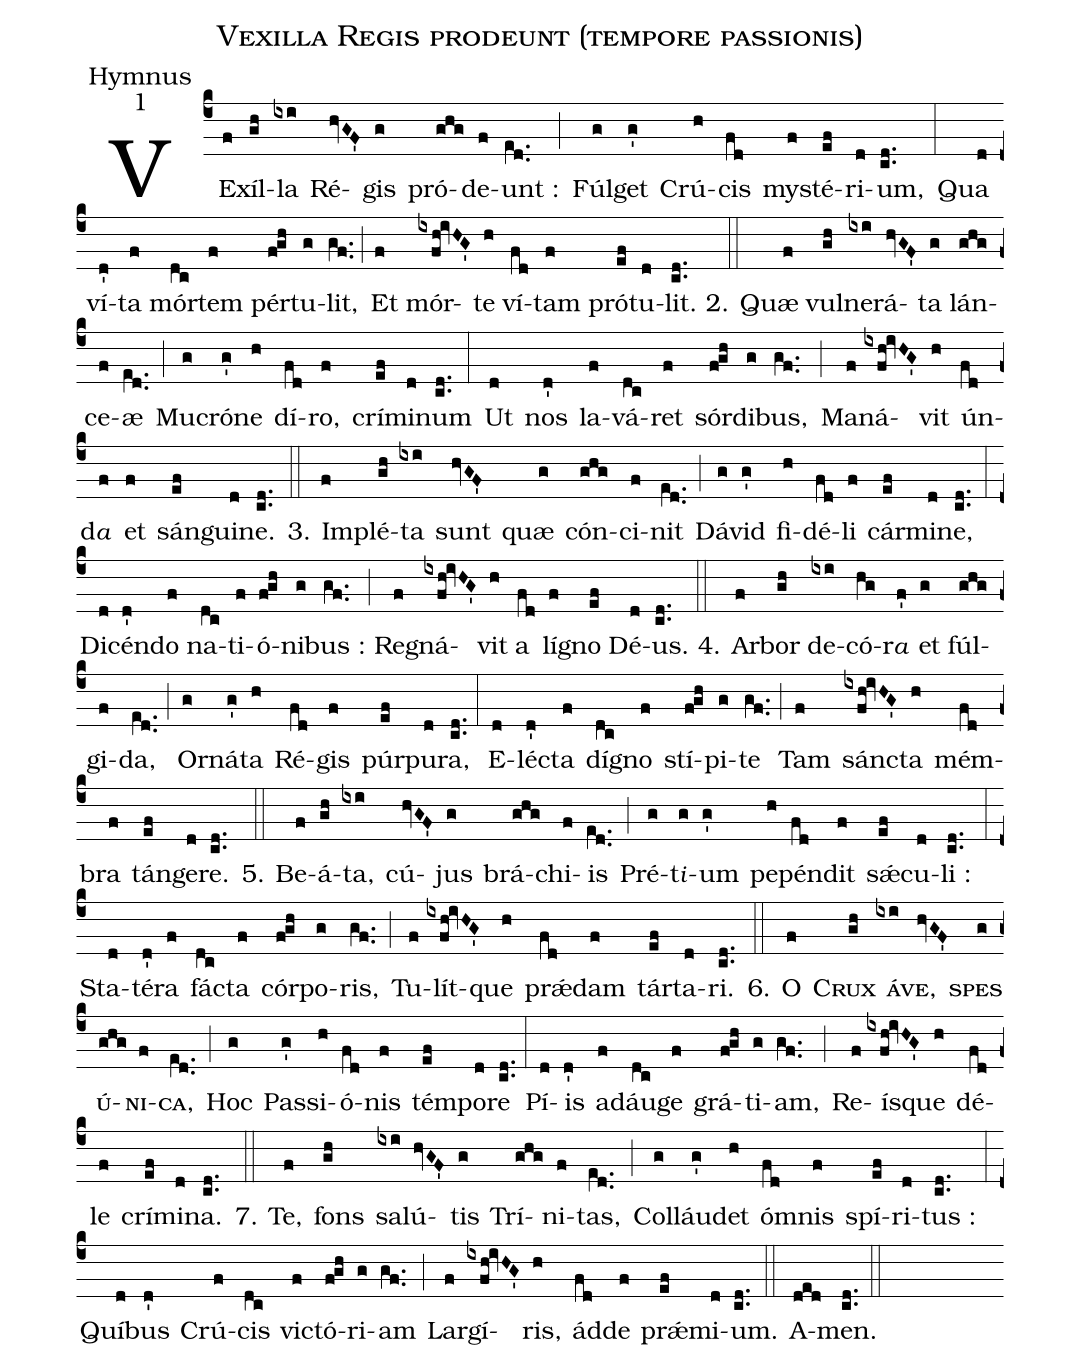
name:Vexilla Regis prodeunt (tempore passionis);
office-part:Hymnus;
mode:1;
%%
(c4) VE(f)xíl(gh)la(ixi) Ré(hvGF')gis(g) pró(ghg)de(f)unt :(e[ll:1]d..) (;) Fúl(g)get(g') Crú(h)cis(fd) my(f)sté(ef)ri(d)um,(cd..) (:) Qua(d) ví(d')ta(f) mór(dc)tem(f) pér(fgh)tu(g)lit,(gf..) (;) Et(f) mór(ixfh!ivHG')te(h) ví(fd)tam(f) pró(ef)tu(d)lit.(cd..) (::)
2. Quæ(f) vul(gh)ne(ixi)rá(hvGF')ta(g) lán(ghg)ce(f)æ(e[ll:1]d..) (;) Mu(g)cró(g')ne(h) dí(fd)ro,(f) crí(ef)mi(d)num(cd..) (:) Ut(d) nos(d') la(f)vá(dc)ret(f) sór(fgh)di(g)bus,(gf..) (;) Ma(f)ná(ixfh!ivHG')vit(h) ún(fd)d{<e>a</e>}(f) et(f) sán(ef)gui(d)ne.(cd..) (::)
3. Im(f)plé(gh)ta(ixi) sunt(hvGF') quæ(g) cón(ghg)ci(f)nit(e[ll:1]d..) (;) Dá(g)vid(g') fi(h)dé(fd)li(f) cár(ef)mi(d)ne,(cd..) (:) Di(d)cén(d')do(f) na(dc)ti(f)ó(fgh)ni(g)bus :(gf..) (;) Re(f)gná(ixfh!ivHG')vit(h) a(fd) lí(f)gno(ef) Dé(d)us.(cd..) (::)
4. Ar(f)bor(gh) de(ixi)có(hg)r{<e>a</e>}(f') et(g) fúl(ghg)gi(f)da,(e[ll:1]d..) (;) Or(g)ná(g')ta(h) Ré(fd)gis(f) púr(ef)pu(d)ra,(cd..) (:) E(d)lé(d')cta(f) dí(dc)gno(f) stí(fgh)pi(g)te(gf..) (;) Tam(f) sán(ixfh!ivHG')cta(h) mém(fd)bra(f) tán(ef)ge(d)re.(cd..) (::)
5. Be(f)á(gh)ta,(ixi) cú(hvGF')jus(g) brá(ghg)chi(f)is(e[ll:1]d..) (;) Pré(g)t{<e>i</e>}(g)um(g') pe(h)pén(fd)dit(f) s<sp>'ae</sp>(ef)cu(d)li :(cd..) (:) Sta(d)té(d')ra(f) fá(dc)cta(f) cór(fgh)po(g)ris,(gf..) (;) Tu(f)lít(ixfh!ivHG')que(h) pr<sp>'ae</sp>(fd)dam(f) tár(ef)ta(d)ri.(cd..) (::)
6.
<sc>O</sc>(f)
<sc>Crux</sc>(gh)
<sc>á</sc>(ixi)<sc>ve,</sc>(hvGF')
<sc>spes</sc>(g)
<sc>ú</sc>(ghg)<sc>ni</sc>(f)<sc>ca,</sc>(e[ll:1]d..) (;)
Hoc(g) Pas(g')si(h)ó(fd)nis(f) tém(ef)po(d)re(cd..) (:) Pí(d)is(d') ad(f)áu(dc)ge(f) grá(fgh)ti(g)am,(gf..) (;) Re(f)ís(ixfh!ivHG')que(h) dé(fd)le(f) crí(ef)mi(d)na.(cd..) (::)
7. Te,(f) fons(gh) sa(ixi)lú(hvGF')tis(g) Trí(ghg)ni(f)tas,(e[ll:1]d..) (;) Col(g)láu(g')det(h) ó(fd)mnis(f) spí(ef)ri(d)tus :(cd..) (:) Quí(d)bus(d') Crú(f)cis(dc) vi(f)ctó(fgh)ri(g)am(gf..) (;) Lar(f)gí(ixfh!ivHG')ris,(h) ád(fd)de(f) pr<sp>'ae</sp>(ef)mi(d)um.(cd..) (::)
A(ded)men.(cd..) (::)
